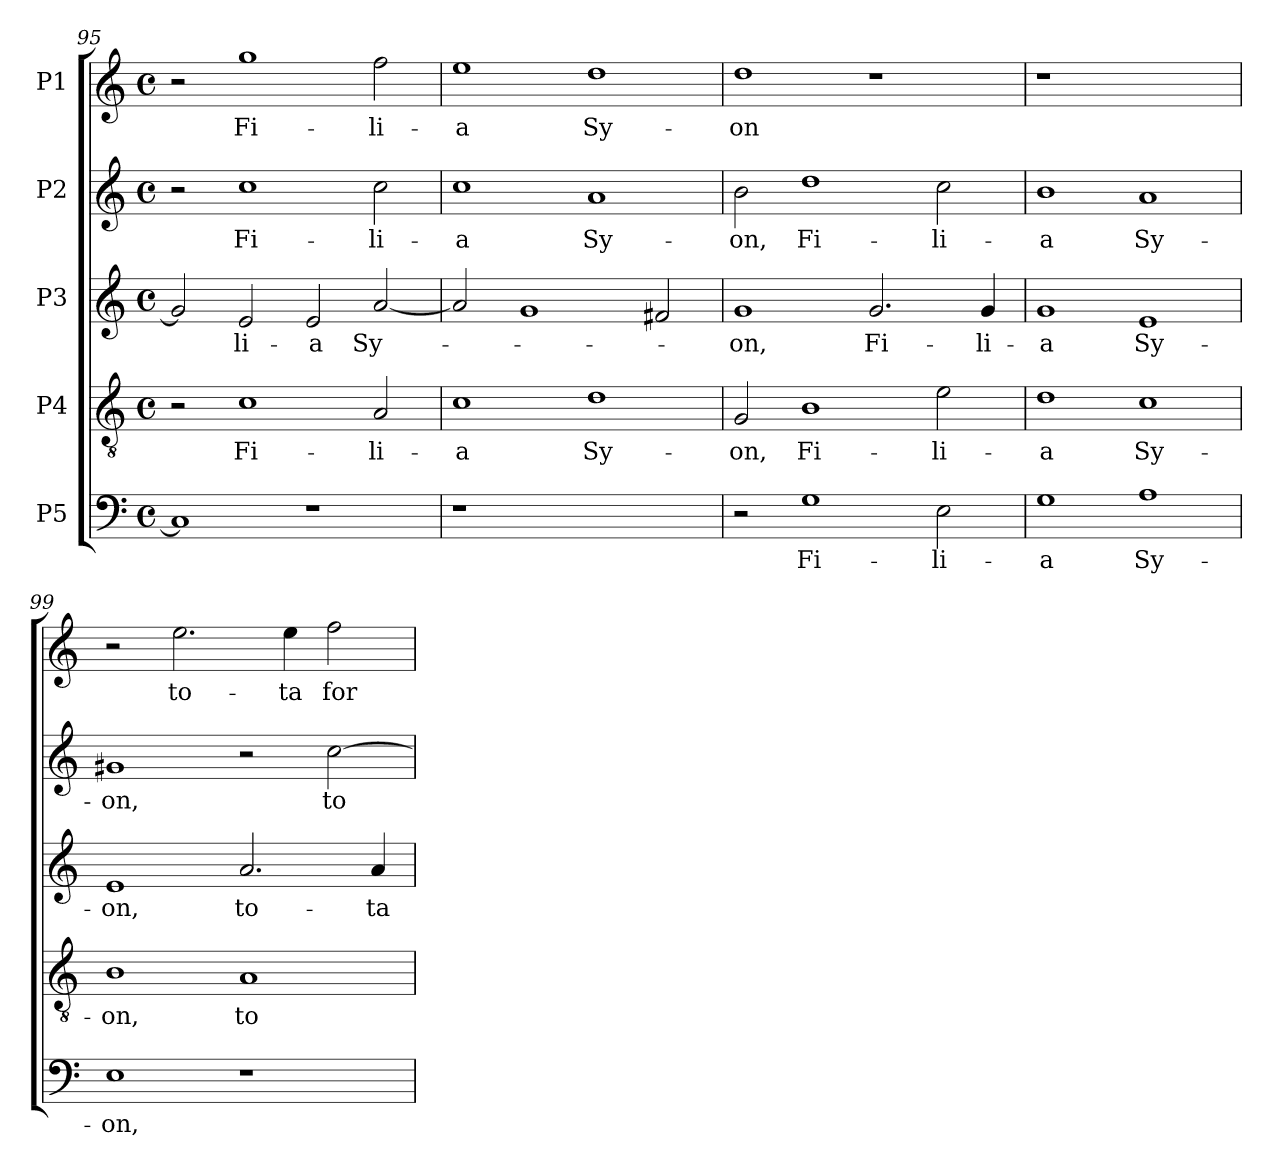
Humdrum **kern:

**kern	**text	**kern	**text	**kern	**text	**kern	**text	**kern	**text
*part5	*part5	*part4	*part4	*part3	*part3	*part2	*part2	*part1	*part1
*staff5	*staff5	*staff4	*staff4	*staff3	*staff3	*staff2	*staff2	*staff1	*staff1
*I"P5	*	*I"P4	*	*I"P3	*	*I"P2	*	*I"P1	*
*clefF4	*	*clefGv2	*	*clefG2	*	*clefG2	*	*clefG2	*
*	*	*ITrd7c12	*	*	*	*	*	*	*
*k[]	*	*k[]	*	*k[]	*	*k[]	*	*k[]	*
*C:	*	*C:	*	*C:	*	*C:	*	*C:	*
*M4/4	*	*M4/4	*	*M4/4	*	*M4/4	*	*M4/4	*
*met(c)	*	*met(c)	*	*met(c)	*	*met(c)	*	*met(c)	*
=95	=95	=95	=95	=95	=95	=95	=95	=95	=95
1Ci]	.	2r	.	2gi/]	.	2r	.	2r	.
!	!	!	!LO:LY:b:color=#000000	!	!	!	!	!	!
!	!	!	!	!	!LO:LY:b:color=#000000	!	!	!	!
!	!	!	!	!	!	!	!LO:LY:b:color=#000000	!	!
!	!	!	!	!	!	!	!	!	!LO:LY:b:color=#000000
.	.	1Ci	Fi-	2ei/	-li-	1cci	Fi-	1ggi	Fi-
!	!	!	!	!	!LO:LY:b:color=#000000	!	!	!	!
1r	.	.	.	2ei/	-a	.	.	.	.
!	!	!	!LO:LY:b:color=#000000	!	!	!	!	!	!
!	!	!	!	!	!LO:LY:b:color=#000000	!	!	!	!
!	!	!	!	!	!	!	!LO:LY:b:color=#000000	!	!
!	!	!	!	!	!	!	!	!	!LO:LY:b:color=#000000
.	.	2AAi/	-li-	[<2ai/	Sy-	2cci\	-li-	2ffi\	-li-
=96	=96	=96	=96	=96	=96	=96	=96	=96	=96
!LO:N:vis=1	!	!	!	!	!	!	!	!	!
!	!	!	!LO:LY:b:color=#000000	!	!	!	!	!	!
!	!	!	!	!	!	!	!LO:LY:b:color=#000000	!	!
!	!	!	!	!	!	!	!	!	!LO:LY:b:color=#000000
1r	.	1Ci	-a	2ai/]	.	1cci	-a	1eei	-a
.	.	.	.	1gi	.	.	.	.	.
!	!	!	!LO:LY:b:color=#000000	!	!	!	!	!	!
!	!	!	!	!	!	!	!LO:LY:b:color=#000000	!	!
!	!	!	!	!	!	!	!	!	!LO:LY:b:color=#000000
1ryy	.	1Di	Sy-	.	.	1ai	Sy-	1ddi	Sy-
.	.	.	.	2f#Xi/	.	.	.	.	.
=97	=97	=97	=97	=97	=97	=97	=97	=97	=97
!	!	!	!LO:LY:b:color=#000000	!	!	!	!	!	!
!	!	!	!	!	!LO:LY:b:color=#000000	!	!	!	!
!	!	!	!	!	!	!	!LO:LY:b:color=#000000	!	!
!	!	!	!	!	!	!	!	!	!LO:LY:b:color=#000000
2r	.	2GGi/	-on,	1gi	-on,	2bi\	-on,	1ddi	-on
!	!LO:LY:b:color=#000000	!	!	!	!	!	!	!	!
!	!	!	!LO:LY:b:color=#000000	!	!	!	!	!	!
!	!	!	!	!	!	!	!LO:LY:b:color=#000000	!	!
1Gi	Fi-	1BBi	Fi-	.	.	1ddi	Fi-	.	.
!	!	!	!	!	!LO:LY:b:color=#000000	!	!	!	!
.	.	.	.	2.gi/	Fi-	.	.	1r	.
!	!LO:LY:b:color=#000000	!	!	!	!	!	!	!	!
!	!	!	!LO:LY:b:color=#000000	!	!	!	!	!	!
!	!	!	!	!	!	!	!LO:LY:b:color=#000000	!	!
2Ei\	-li-	2Ei\	-li-	.	.	2cci\	-li-	.	.
!	!	!	!	!	!LO:LY:b:color=#000000	!	!	!	!
.	.	.	.	4gi/	-li-	.	.	.	.
=98	=98	=98	=98	=98	=98	=98	=98	=98	=98
!	!LO:LY:b:color=#000000	!	!	!	!	!	!	!	!
!	!	!	!LO:LY:b:color=#000000	!	!	!	!	!	!
!	!	!	!	!	!LO:LY:b:color=#000000	!	!	!	!
!	!	!	!	!	!	!	!LO:LY:b:color=#000000	!LO:N:vis=1	!
1Gi	-a	1Di	-a	1gi	-a	1bi	-a	1r	.
!	!LO:LY:b:color=#000000	!	!	!	!	!	!	!	!
!	!	!	!LO:LY:b:color=#000000	!	!	!	!	!	!
!	!	!	!	!	!LO:LY:b:color=#000000	!	!	!	!
!	!	!	!	!	!	!	!LO:LY:b:color=#000000	!	!
1Ai	Sy-	1Ci	Sy-	1ei	Sy-	1ai	Sy-	1ryy	.
!!LO:PB:g=z
=99	=99	=99	=99	=99	=99	=99	=99	=99	=99
!	!LO:LY:b:color=#000000	!	!	!	!	!	!	!	!
!	!	!	!LO:LY:b:color=#000000	!	!	!	!	!	!
!	!	!	!	!	!LO:LY:b:color=#000000	!	!	!	!
!	!	!	!	!	!	!	!LO:LY:b:color=#000000	!	!
1Ei	-on,	1BBi	-on,	1ei	-on,	1g#Xi	-on,	2r	.
!	!	!	!	!	!	!	!	!	!LO:LY:b:color=#000000
.	.	.	.	.	.	.	.	2.eei\	to-
!	!	!	!LO:LY:b:color=#000000	!	!	!	!	!	!
!	!	!	!	!	!LO:LY:b:color=#000000	!	!	!	!
1r	.	1AAi	to-	2.ai/	to-	2r	.	.	.
!	!	!	!	!	!	!	!	!	!LO:LY:b:color=#000000
.	.	.	.	.	.	.	.	4eei\	-ta
!	!	!	!	!	!	!	!LO:LY:b:color=#000000	!	!
!	!	!	!	!	!	!	!	!	!LO:LY:b:color=#000000
.	.	.	.	.	.	[>2cci\	to-	2ffi\	for-
!	!	!	!	!	!LO:LY:b:color=#000000	!	!	!	!
.	.	.	.	4ai/	-ta	.	.	.	.
=	=	=	=	=	=	=	=	=	=
*-	*-	*-	*-	*-	*-	*-	*-	*-	*-
